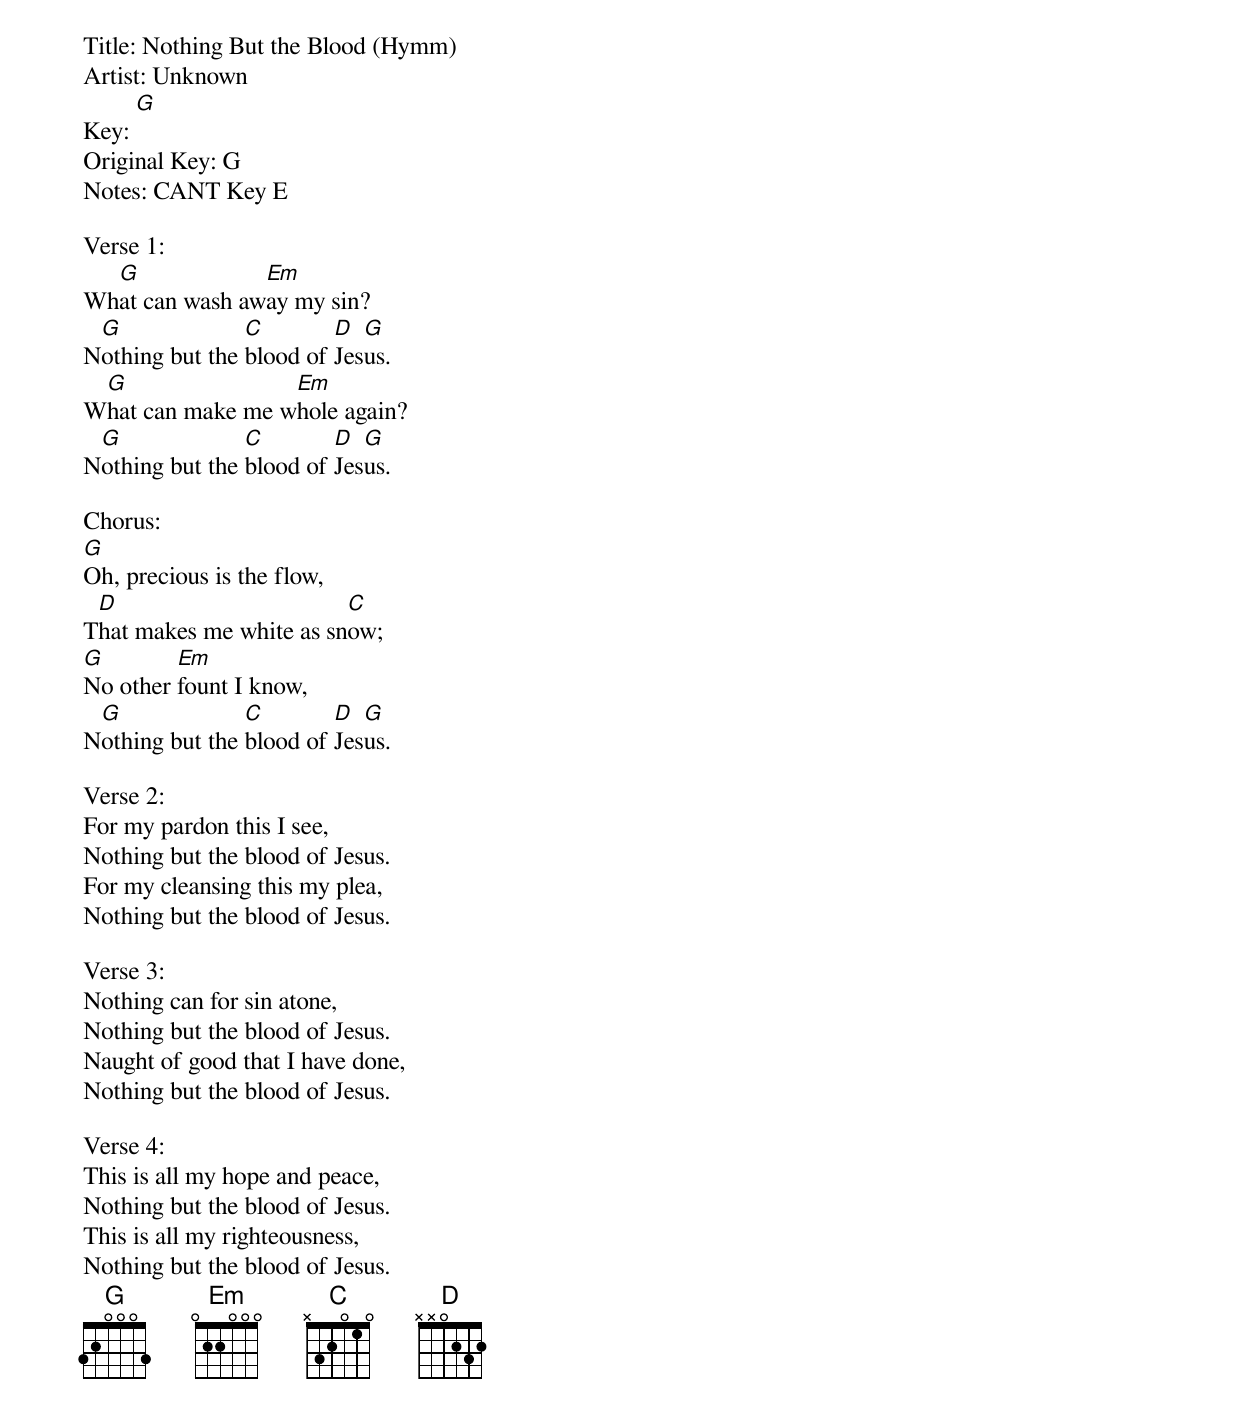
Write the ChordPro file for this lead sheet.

Title: Nothing But the Blood (Hymm)
Artist: Unknown
Key: [G]
Original Key: G
Notes: CANT Key E

Verse 1:
Wh[G]at can wash aw[Em]ay my sin?
N[G]othing but the [C]blood of [D]Jes[G]us.
W[G]hat can make me w[Em]hole again?
N[G]othing but the [C]blood of [D]Jes[G]us.

Chorus:
[G]Oh, precious is the flow,
T[D]hat makes me white as sn[C]ow;
[G]No other [Em]fount I know,
N[G]othing but the [C]blood of [D]Jes[G]us.

Verse 2:
For my pardon this I see,
Nothing but the blood of Jesus.
For my cleansing this my plea,
Nothing but the blood of Jesus.

Verse 3:
Nothing can for sin atone,
Nothing but the blood of Jesus.
Naught of good that I have done,
Nothing but the blood of Jesus.

Verse 4:
This is all my hope and peace,
Nothing but the blood of Jesus.
This is all my righteousness,
Nothing but the blood of Jesus.
